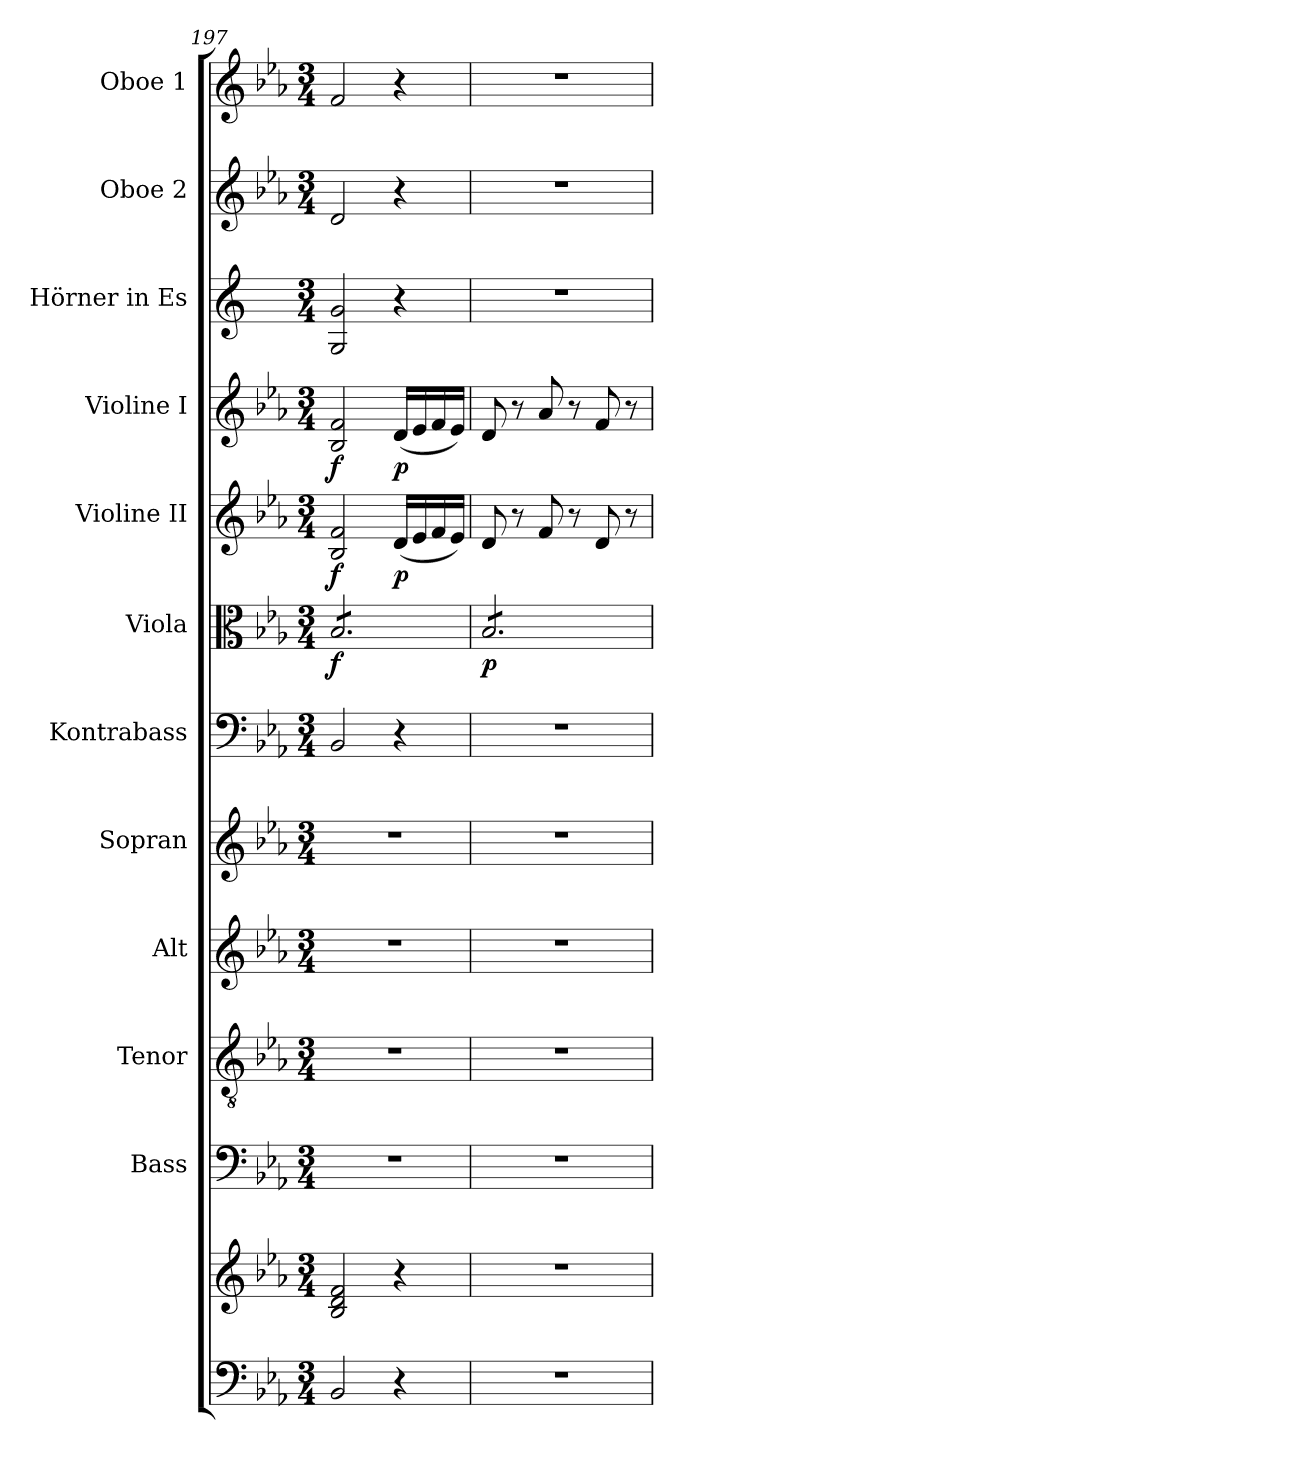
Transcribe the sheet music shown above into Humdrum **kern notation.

**kern	**kern	**kern	**kern	**kern	**kern	**kern	**kern	**dynam	**kern	**dynam	**kern	**dynam	**kern	**kern	**kern
*part12	*part12	*part11	*part10	*part9	*part8	*part7	*part6	*part6	*part5	*part5	*part4	*part4	*part3	*part2	*part1
*staff13	*staff12	*staff11	*staff10	*staff9	*staff8	*staff7	*staff6	*staff6	*staff5	*staff5	*staff4	*staff4	*staff3	*staff2	*staff1
*	*	*I"Bass	*I"Tenor	*I"Alt	*I"Sopran	*I"Kontrabass	*I"Viola	*	*I"Violine II	*	*I"Violine I	*	*I"Hörner in Es	*I"Oboe 2	*I"Oboe 1
*	*	*I'B.	*I'T.	*I'A.	*I'S.	*I'Kb.	*I'Vla.	*	*I'Vl. II	*	*I'Vl. I	*	*	*I'Ob. 2	*I'Ob. 1
*clefF4	*clefG2	*clefF4	*clefGv2	*clefG2	*clefG2	*clefF4	*clefC3	*	*clefG2	*	*clefG2	*	*clefG2	*clefG2	*clefG2
*	*	*	*	*	*	*ITrd7c12	*	*	*	*	*	*	*ITrd5c9	*	*
*k[b-e-a-]	*k[b-e-a-]	*k[b-e-a-]	*k[b-e-a-]	*k[b-e-a-]	*k[b-e-a-]	*k[b-e-a-]	*k[b-e-a-]	*	*k[b-e-a-]	*	*k[b-e-a-]	*	*k[b-e-a-]	*k[b-e-a-]	*k[b-e-a-]
*E-:	*E-:	*E-:	*E-:	*E-:	*E-:	*E-:	*E-:	*	*E-:	*	*E-:	*	*E-:	*E-:	*E-:
*M3/4	*M3/4	*M3/4	*M3/4	*M3/4	*M3/4	*M3/4	*M3/4	*	*M3/4	*	*M3/4	*	*M3/4	*M3/4	*M3/4
=197	=197	=197	=197	=197	=197	=197	=197	=197	=197	=197	=197	=197	=197	=197	=197
!	!	!	!	!	!	!	!	!LO:DY:b	!	!LO:DY:b	!	!LO:DY:b	!	!	!
*	*	*	*	*	*	*	*tremolo	*	*	*	*	*	*	*	*
2BB-/	2B-/ 2d/ 2f/	2.r	2.r	2.r	2.r	2BBB-/	8B-/L	f	2B-/ 2f/	f	2B-/ 2f/	f	2BB-/ 2B-/	2d/	2f/
.	.	.	.	.	.	.	8B-/	.	.	.	.	.	.	.	.
.	.	.	.	.	.	.	8B-/	.	.	.	.	.	.	.	.
.	.	.	.	.	.	.	8B-/	.	.	.	.	.	.	.	.
!	!	!	!	!	!	!	!	!	!	!LO:DY:b	!	!LO:DY:b	!	!	!
4r	4r	.	.	.	.	4r	8B-/	.	(<16d/LL	p	(<16d/LL	p	4r	4r	4r
.	.	.	.	.	.	.	.	.	16e-/	.	16e-/	.	.	.	.
.	.	.	.	.	.	.	8B-/J	.	16f/	.	16f/	.	.	.	.
.	.	.	.	.	.	.	.	.	16e-/JJ)	.	16e-/JJ)	.	.	.	.
=198	=198	=198	=198	=198	=198	=198	=198	=198	=198	=198	=198	=198	=198	=198	=198
!	!	!	!	!	!	!	!	!LO:DY:b	!	!	!	!	!	!	!
2.r	2.r	2.r	2.r	2.r	2.r	2.r	8B-/L	p	8d/	.	8d/	.	2.r	2.r	2.r
.	.	.	.	.	.	.	8B-/	.	8r	.	8r	.	.	.	.
.	.	.	.	.	.	.	8B-/	.	8f/	.	8a-/	.	.	.	.
.	.	.	.	.	.	.	8B-/	.	8r	.	8r	.	.	.	.
.	.	.	.	.	.	.	8B-/	.	8d/	.	8f/	.	.	.	.
.	.	.	.	.	.	.	8B-/J	.	8r	.	8r	.	.	.	.
*	*	*	*	*	*	*	*Xtremolo	*	*	*	*	*	*	*	*
=	=	=	=	=	=	=	=	=	=	=	=	=	=	=	=
*-	*-	*-	*-	*-	*-	*-	*-	*-	*-	*-	*-	*-	*-	*-	*-
